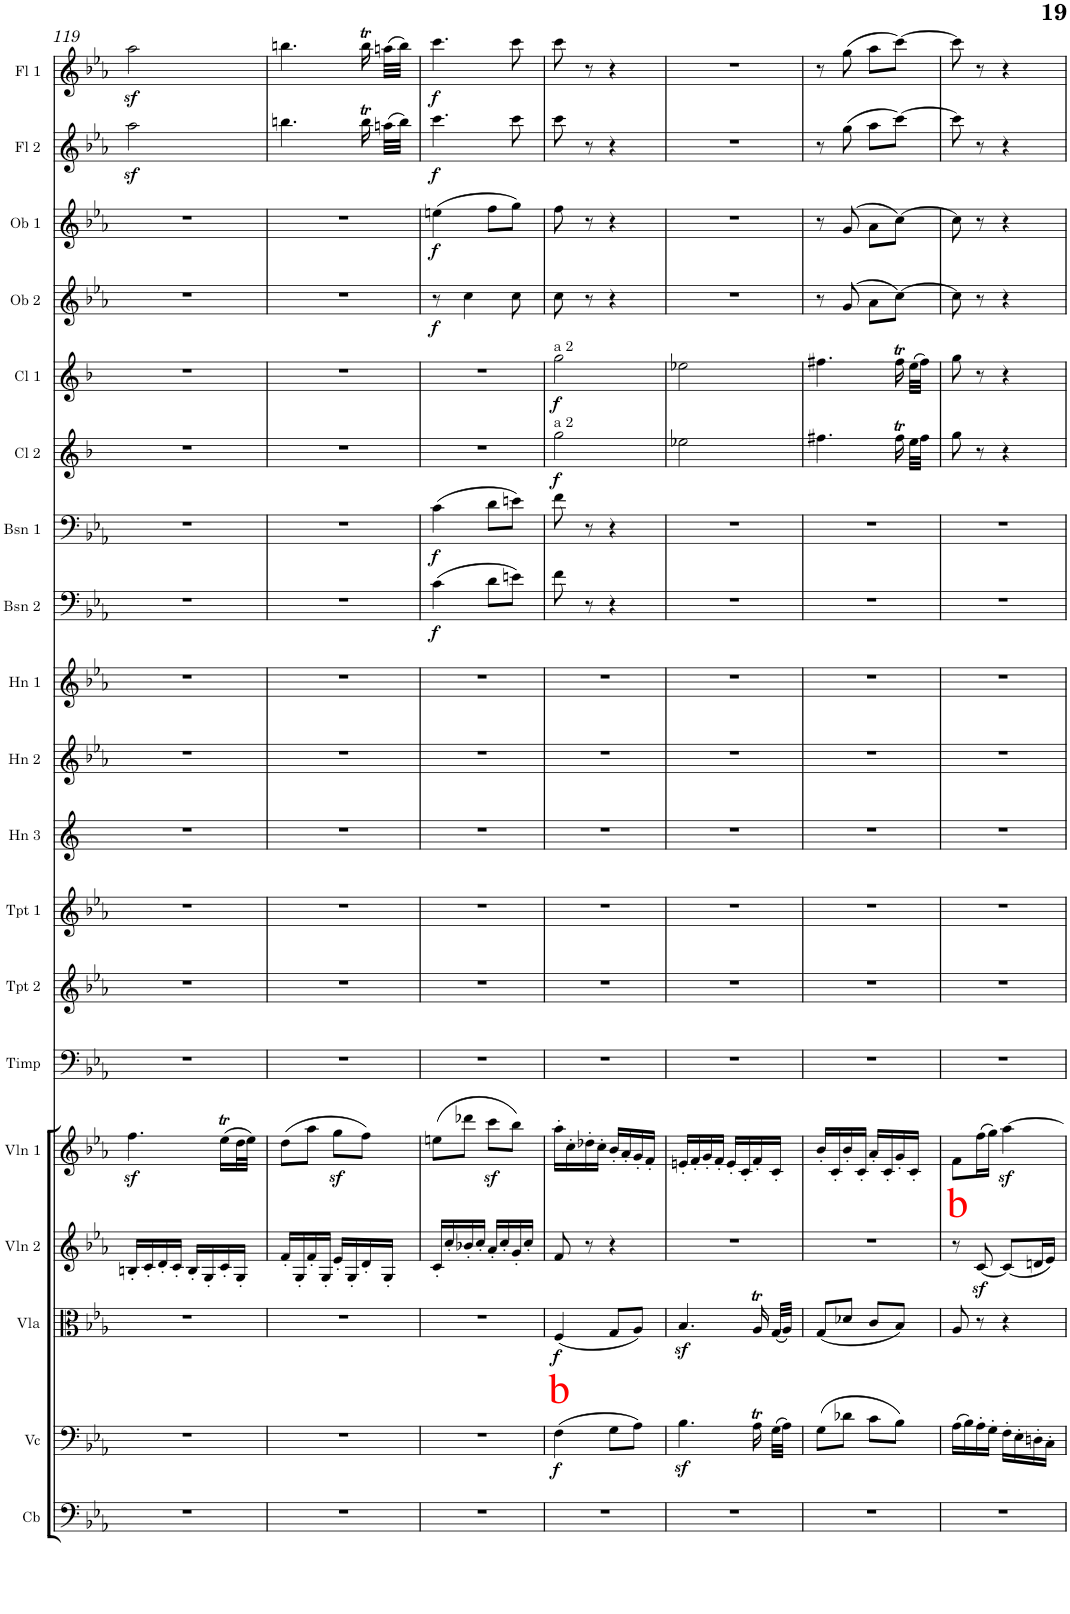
**kern	**kern	**dynam	**kern	**text	**dynam	**kern	**kern	**text	**kern	**kern	**kern	**kern	**kern	**kern	**kern	**dynam	**kern	**dynam	**kern	**dynam	**kern	**dynam	**kern	**dynam	**kern	**dynam	**kern	**dynam	**kern	**dynam
*part19	*part18	*part18	*part17	*part17	*part17	*part16	*part15	*part15	*part14	*part13	*part12	*part11	*part10	*part9	*part8	*part8	*part7	*part7	*part6	*part6	*part5	*part5	*part4	*part4	*part3	*part3	*part2	*part2	*part1	*part1
*staff19	*staff18	*staff18	*staff17	*staff17	*staff17	*staff16	*staff15	*staff15	*staff14	*staff13	*staff12	*staff11	*staff10	*staff9	*staff8	*staff8	*staff7	*staff7	*staff6	*staff6	*staff5	*staff5	*staff4	*staff4	*staff3	*staff3	*staff2	*staff2	*staff1	*staff1
*I"Contrabass	*I"Violoncello	*	*I"Viola	*	*	*I"Violin 2	*I"Violin 1	*	*I"Timpani	*I"C Trumpet 2	*I"C Trumpet 1	*I"Eb Horn 3	*I"C Horn 2	*I"C Horn 1	*I"Bassoon 2	*	*I"Bassoon 1	*	*I"Bb Clarinet 2	*	*I"Bb Clarinet 1	*	*I"Oboe 2	*	*I"Oboe 1	*	*I"Flute 2	*	*I"Flute 1	*
*I'Cb	*I'Vc	*	*I'Vla	*	*	*I'Vln 2	*I'Vln 1	*	*I'Timp	*I'Tpt 2	*I'Tpt 1	*I'Hn 3	*I'Hn 2	*I'Hn 1	*I'Bsn 2	*	*I'Bsn 1	*	*I'Cl 2	*	*I'Cl 1	*	*I'Ob 2	*	*I'Ob 1	*	*I'Fl 2	*	*I'Fl 1	*
!!LO:PB:g=z
*clefF4	*clefF4	*	*clefC3	*	*	*clefG2	*clefG2	*	*clefF4	*clefG2	*clefG2	*clefG2	*clefG2	*clefG2	*clefF4	*	*clefF4	*	*clefG2	*	*clefG2	*	*clefG2	*	*clefG2	*	*clefG2	*	*clefG2	*
*Trd7c12	*	*	*	*	*	*	*	*	*	*Trd1c2	*Trd1c2	*Trd5c9	*Trd7c12	*Trd7c12	*	*	*	*	*Trd1c2	*	*Trd1c2	*	*	*	*	*	*	*	*	*
*k[b-e-a-]	*k[b-e-a-]	*	*k[b-e-a-]	*	*	*k[b-e-a-]	*k[b-e-a-]	*	*k[b-e-a-]	*k[b-e-a-]	*k[b-e-a-]	*k[]	*k[b-e-a-]	*k[b-e-a-]	*k[b-e-a-]	*	*k[b-e-a-]	*	*k[b-]	*	*k[b-]	*	*k[b-e-a-]	*	*k[b-e-a-]	*	*k[b-e-a-]	*	*k[b-e-a-]	*
*M2/4	*M2/4	*	*M2/4	*	*	*M2/4	*M2/4	*	*M2/4	*M2/4	*M2/4	*M2/4	*M2/4	*M2/4	*M2/4	*	*M2/4	*	*M2/4	*	*M2/4	*	*M2/4	*	*M2/4	*	*M2/4	*	*M2/4	*
=119	=119	=119	=119	=119	=119	=119	=119	=119	=119	=119	=119	=119	=119	=119	=119	=119	=119	=119	=119	=119	=119	=119	=119	=119	=119	=119	=119	=119	=119	=119
2r	2r	.	2r	.	.	16Bn'/LL	4.ffz<\	.	2r	2r	2r	2r	2r	2r	2r	.	2r	.	2r	.	2r	.	2r	.	2r	.	2aa-z<\	.	2aa-z<\	.
.	.	.	.	.	.	16c'/	.	.	.	.	.	.	.	.	.	.	.	.	.	.	.	.	.	.	.	.	.	.	.	.
.	.	.	.	.	.	16d'/	.	.	.	.	.	.	.	.	.	.	.	.	.	.	.	.	.	.	.	.	.	.	.	.
.	.	.	.	.	.	16c'/JJ	.	.	.	.	.	.	.	.	.	.	.	.	.	.	.	.	.	.	.	.	.	.	.	.
.	.	.	.	.	.	16B'/LL	.	.	.	.	.	.	.	.	.	.	.	.	.	.	.	.	.	.	.	.	.	.	.	.
.	.	.	.	.	.	16G'/	.	.	.	.	.	.	.	.	.	.	.	.	.	.	.	.	.	.	.	.	.	.	.	.
.	.	.	.	.	.	16c'/	(16ee-T\LL	.	.	.	.	.	.	.	.	.	.	.	.	.	.	.	.	.	.	.	.	.	.	.
.	.	.	.	.	.	16G'/JJ	32dd\L	.	.	.	.	.	.	.	.	.	.	.	.	.	.	.	.	.	.	.	.	.	.	.
.	.	.	.	.	.	.	32ee-\JJJ)	.	.	.	.	.	.	.	.	.	.	.	.	.	.	.	.	.	.	.	.	.	.	.
=120	=120	=120	=120	=120	=120	=120	=120	=120	=120	=120	=120	=120	=120	=120	=120	=120	=120	=120	=120	=120	=120	=120	=120	=120	=120	=120	=120	=120	=120	=120
2r	2r	.	2r	.	.	16f'/LL	(8dd\L	.	2r	2r	2r	2r	2r	2r	2r	.	2r	.	2r	.	2r	.	2r	.	2r	.	4.bbn\	.	4.bbn\	.
.	.	.	.	.	.	16G'/	.	.	.	.	.	.	.	.	.	.	.	.	.	.	.	.	.	.	.	.	.	.	.	.
.	.	.	.	.	.	16f'/	8aa-\J	.	.	.	.	.	.	.	.	.	.	.	.	.	.	.	.	.	.	.	.	.	.	.
.	.	.	.	.	.	16G'/JJ	.	.	.	.	.	.	.	.	.	.	.	.	.	.	.	.	.	.	.	.	.	.	.	.
.	.	.	.	.	.	16e-'/LL	8ggz<\L	.	.	.	.	.	.	.	.	.	.	.	.	.	.	.	.	.	.	.	.	.	.	.
.	.	.	.	.	.	16G'/	.	.	.	.	.	.	.	.	.	.	.	.	.	.	.	.	.	.	.	.	.	.	.	.
.	.	.	.	.	.	16d'/	8ff\J)	.	.	.	.	.	.	.	.	.	.	.	.	.	.	.	.	.	.	.	16bbt\	.	16bbt\	.
.	.	.	.	.	.	16G'/JJ	.	.	.	.	.	.	.	.	.	.	.	.	.	.	.	.	.	.	.	.	(32aan\LLL	.	(32aan\LLL	.
.	.	.	.	.	.	.	.	.	.	.	.	.	.	.	.	.	.	.	.	.	.	.	.	.	.	.	32bb\JJJ)	.	32bb\JJJ)	.
=121	=121	=121	=121	=121	=121	=121	=121	=121	=121	=121	=121	=121	=121	=121	=121	=121	=121	=121	=121	=121	=121	=121	=121	=121	=121	=121	=121	=121	=121	=121
!	!	!	!	!	!	!	!	!	!	!	!	!	!	!	!	!LO:DY:b	!	!LO:DY:b	!	!	!	!	!	!LO:DY:b	!	!LO:DY:b	!	!LO:DY:b	!	!LO:DY:b
2r	2r	.	2r	.	.	16c'/LL	(8een\L	.	2r	2r	2r	2r	2r	2r	(4c\	f	(4c\	f	2r	.	2r	.	8r	f	(4een\	f	4.ccc\	f	4.ccc\	f
.	.	.	.	.	.	16cc'/	.	.	.	.	.	.	.	.	.	.	.	.	.	.	.	.	.	.	.	.	.	.	.	.
.	.	.	.	.	.	16b-X'/	8ddd-X\J	.	.	.	.	.	.	.	.	.	.	.	.	.	.	.	4cc\	.	.	.	.	.	.	.
.	.	.	.	.	.	16cc'/JJ	.	.	.	.	.	.	.	.	.	.	.	.	.	.	.	.	.	.	.	.	.	.	.	.
.	.	.	.	.	.	16a-'/LL	8cccz<\L	.	.	.	.	.	.	.	8d\L	.	8d\L	.	.	.	.	.	.	.	8ff\L	.	.	.	.	.
.	.	.	.	.	.	16cc'/	.	.	.	.	.	.	.	.	.	.	.	.	.	.	.	.	.	.	.	.	.	.	.	.
.	.	.	.	.	.	16g'/	8bb-\J)	.	.	.	.	.	.	.	8en\J)	.	8en\J)	.	.	.	.	.	8cc\	.	8gg\J)	.	8ccc\	.	8ccc\	.
.	.	.	.	.	.	16cc'/JJ	.	.	.	.	.	.	.	.	.	.	.	.	.	.	.	.	.	.	.	.	.	.	.	.
=122	=122	=122	=122	=122	=122	=122	=122	=122	=122	=122	=122	=122	=122	=122	=122	=122	=122	=122	=122	=122	=122	=122	=122	=122	=122	=122	=122	=122	=122	=122
!	!	!	!	!	!	!	!	!	!	!	!	!	!	!	!	!	!	!	!	!	!LO:TX:a:t=a 2	!	!	!	!	!	!	!	!	!
!	!	!	!	!	!	!	!	!	!	!	!	!	!	!	!	!	!	!	!LO:TX:a:t=a 2	!	!	!	!	!	!	!	!	!	!	!
!	!	!LO:DY:b	!	!LO:LY:b:color=#FF0000	!LO:DY:b	!	!	!	!	!	!	!	!	!	!	!	!	!	!	!LO:DY:b	!	!LO:DY:b	!	!	!	!	!	!	!	!
2r	(4F\	f	(4F/	b	f	8f/	16aa-'\LL	.	2r	2r	2r	2r	2r	2r	8f\	.	8f\	.	2gg\	f	2gg\	f	8cc\	.	8ff\	.	8ccc\	.	8ccc\	.
.	.	.	.	.	.	.	16cc'\	.	.	.	.	.	.	.	.	.	.	.	.	.	.	.	.	.	.	.	.	.	.	.
.	.	.	.	.	.	8r	16dd-X'\	.	.	.	.	.	.	.	8r	.	8r	.	.	.	.	.	8r	.	8r	.	8r	.	8r	.
.	.	.	.	.	.	.	16cc'\JJ	.	.	.	.	.	.	.	.	.	.	.	.	.	.	.	.	.	.	.	.	.	.	.
.	8G\L	.	8G/L	.	.	4r	16b-'/LL	.	.	.	.	.	.	.	4r	.	4r	.	.	.	.	.	4r	.	4r	.	4r	.	4r	.
.	.	.	.	.	.	.	16a-'/	.	.	.	.	.	.	.	.	.	.	.	.	.	.	.	.	.	.	.	.	.	.	.
.	8A-\J)	.	8A-/J)	.	.	.	16g'/	.	.	.	.	.	.	.	.	.	.	.	.	.	.	.	.	.	.	.	.	.	.	.
.	.	.	.	.	.	.	16f'/JJ	.	.	.	.	.	.	.	.	.	.	.	.	.	.	.	.	.	.	.	.	.	.	.
=123	=123	=123	=123	=123	=123	=123	=123	=123	=123	=123	=123	=123	=123	=123	=123	=123	=123	=123	=123	=123	=123	=123	=123	=123	=123	=123	=123	=123	=123	=123
2r	4.B-z<\	.	4.B-z</	.	.	2r	16en'/LL	.	2r	2r	2r	2r	2r	2r	2r	.	2r	.	2ee-X\	.	2ee-X\	.	2r	.	2r	.	2r	.	2r	.
.	.	.	.	.	.	.	16f'/	.	.	.	.	.	.	.	.	.	.	.	.	.	.	.	.	.	.	.	.	.	.	.
.	.	.	.	.	.	.	16g'/	.	.	.	.	.	.	.	.	.	.	.	.	.	.	.	.	.	.	.	.	.	.	.
.	.	.	.	.	.	.	16f'/JJ	.	.	.	.	.	.	.	.	.	.	.	.	.	.	.	.	.	.	.	.	.	.	.
.	.	.	.	.	.	.	16e'/LL	.	.	.	.	.	.	.	.	.	.	.	.	.	.	.	.	.	.	.	.	.	.	.
.	.	.	.	.	.	.	16c'/	.	.	.	.	.	.	.	.	.	.	.	.	.	.	.	.	.	.	.	.	.	.	.
.	16A-T\	.	16A-T/	.	.	.	16f'/	.	.	.	.	.	.	.	.	.	.	.	.	.	.	.	.	.	.	.	.	.	.	.
.	(32G\LLL	.	(32G/LLL	.	.	.	16c'/JJ	.	.	.	.	.	.	.	.	.	.	.	.	.	.	.	.	.	.	.	.	.	.	.
.	32A-\JJJ)	.	32A-/JJJ)	.	.	.	.	.	.	.	.	.	.	.	.	.	.	.	.	.	.	.	.	.	.	.	.	.	.	.
=124	=124	=124	=124	=124	=124	=124	=124	=124	=124	=124	=124	=124	=124	=124	=124	=124	=124	=124	=124	=124	=124	=124	=124	=124	=124	=124	=124	=124	=124	=124
2r	(8G\L	.	(8G/L	.	.	2r	16b-'/LL	.	2r	2r	2r	2r	2r	2r	2r	.	2r	.	4.ff#X\	.	4.ff#X\	.	8r	.	8r	.	8r	.	8r	.
.	.	.	.	.	.	.	16c'/	.	.	.	.	.	.	.	.	.	.	.	.	.	.	.	.	.	.	.	.	.	.	.
.	8d-X\J	.	8d-X/J	.	.	.	16b-'/	.	.	.	.	.	.	.	.	.	.	.	.	.	.	.	(8g/	.	(8g/	.	(8gg\	.	(8gg\	.
.	.	.	.	.	.	.	16c'/JJ	.	.	.	.	.	.	.	.	.	.	.	.	.	.	.	.	.	.	.	.	.	.	.
.	8c\L	.	8c/L	.	.	.	16a-'/LL	.	.	.	.	.	.	.	.	.	.	.	.	.	.	.	8a-\L	.	8a-\L	.	8aa-\L	.	8aa-\L	.
.	.	.	.	.	.	.	16c'/	.	.	.	.	.	.	.	.	.	.	.	.	.	.	.	.	.	.	.	.	.	.	.
.	8B-\J)	.	8B-/J)	.	.	.	16g'/	.	.	.	.	.	.	.	.	.	.	.	16ff#t\	.	16ff#t\	.	[8cc\J)	.	[8cc\J)	.	[8ccc\J)	.	[8ccc\J)	.
.	.	.	.	.	.	.	16c'/JJ	.	.	.	.	.	.	.	.	.	.	.	32ee\LLL	.	(32ee\LLL	.	.	.	.	.	.	.	.	.
.	.	.	.	.	.	.	.	.	.	.	.	.	.	.	.	.	.	.	32ff#\JJJ	.	32ff#\JJJ)	.	.	.	.	.	.	.	.	.
=125	=125	=125	=125	=125	=125	=125	=125	=125	=125	=125	=125	=125	=125	=125	=125	=125	=125	=125	=125	=125	=125	=125	=125	=125	=125	=125	=125	=125	=125	=125
!	!	!	!	!	!	!	!	!LO:LY:b:color=#FF0000	!	!	!	!	!	!	!	!	!	!	!	!	!	!	!	!	!	!	!	!	!	!
2r	(16A-\LL	.	8A-/	.	.	8r	8f\L	b	2r	2r	2r	2r	2r	2r	2r	.	2r	.	8gg\	.	8gg\	.	8cc\]	.	8cc\]	.	8ccc\]	.	8ccc\]	.
.	16B-\)	.	.	.	.	.	.	.	.	.	.	.	.	.	.	.	.	.	.	.	.	.	.	.	.	.	.	.	.	.
.	16A-'\	.	8r	.	.	[8cz</	(16ff\L	.	.	.	.	.	.	.	.	.	.	.	8r	.	8r	.	8r	.	8r	.	8r	.	8r	.
.	16G'\JJ	.	.	.	.	.	16gg\JJ)	.	.	.	.	.	.	.	.	.	.	.	.	.	.	.	.	.	.	.	.	.	.	.
.	16F'\LL	.	4r	.	.	(8c/L]	[4aa-z<\	.	.	.	.	.	.	.	.	.	.	.	4r	.	4r	.	4r	.	4r	.	4r	.	4r	.
.	16E-'\	.	.	.	.	.	.	.	.	.	.	.	.	.	.	.	.	.	.	.	.	.	.	.	.	.	.	.	.	.
.	16Dn'\	.	.	.	.	16dn/L	.	.	.	.	.	.	.	.	.	.	.	.	.	.	.	.	.	.	.	.	.	.	.	.
.	16C'\JJ	.	.	.	.	16e-/JJ)	.	.	.	.	.	.	.	.	.	.	.	.	.	.	.	.	.	.	.	.	.	.	.	.
=	=	=	=	=	=	=	=	=	=	=	=	=	=	=	=	=	=	=	=	=	=	=	=	=	=	=	=	=	=	=
*-	*-	*-	*-	*-	*-	*-	*-	*-	*-	*-	*-	*-	*-	*-	*-	*-	*-	*-	*-	*-	*-	*-	*-	*-	*-	*-	*-	*-	*-	*-
